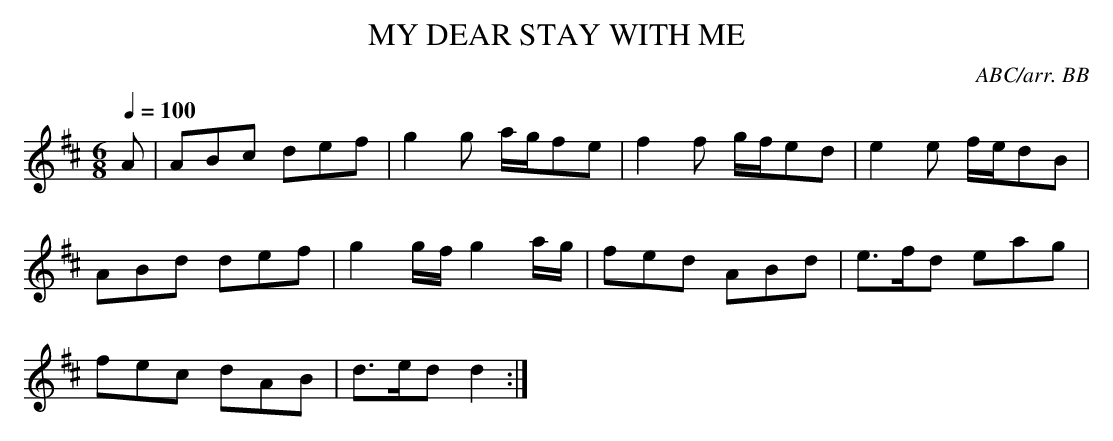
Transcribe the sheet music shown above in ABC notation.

X:1
T:MY DEAR STAY WITH ME
C:ABC/arr. BB
Q:1/4=100
L:1/8
M:6/8
K:D
A|ABc def|g2g a/g/fe|f2f g/f/ed|e2e f/e/dB|
ABd def|g2 g/f/ g2a/g/|fed ABd|e>fd eag|
fec dAB|d>ed d2 :|
